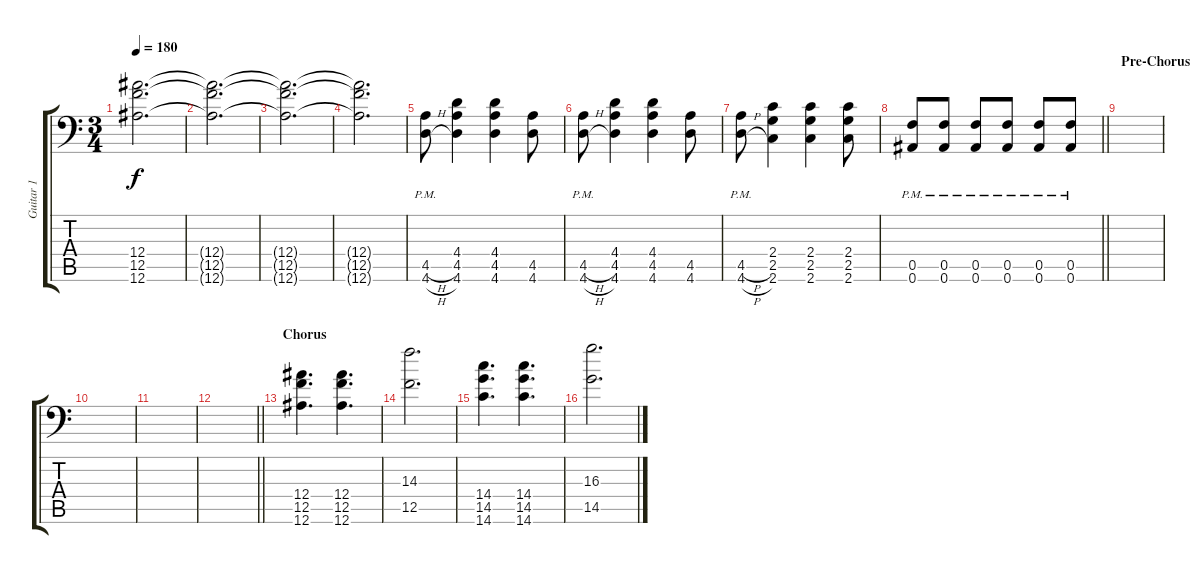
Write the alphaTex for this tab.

\track ("Guitar 1" "Guitar 1") {instrument overdrivenguitar}
\staff {score tabs}
\tuning (C4 G3 Eb3 Bb2 F2 Bb1) {hide}
\ts (3 4)
\tempo 180
\clef f4
\ks c
(12.4 12.5 12.6).2{d dy f} |
(12.4{t} 12.5{t} 12.6{t}).2{d} |
(12.4{t} 12.5{t} 12.6{t}).2{d} |
(12.4{t} 12.5{t} 12.6{t}).2{d} |
(4.5{h pm} 4.6{h pm}).8 (4.4 4.5 4.6).4 (4.4 4.5 4.6).4 (4.5 4.6).8 |
(4.5{h pm} 4.6{h pm}).8 (4.4 4.5 4.6).4 (4.4 4.5 4.6).4 (4.5 4.6).8 |
(4.5{h pm} 4.6{h pm}).8 (2.4 2.5 2.6).4 (2.4 2.5 2.6).4 (2.4 2.5 2.6).8 |
\barLineRight lightlight
(0.5{pm} 0.6{pm}).8 (0.5{pm} 0.6{pm}).8 (0.5{pm} 0.6{pm}).8 (0.5{pm} 0.6{pm}).8 (0.5{pm} 0.6{pm}).8 (0.5{pm} 0.6{pm}).8 |
\section ("" "Pre-Chorus")
|
|
|
\barLineRight lightlight
|
\section ("" "Chorus")
(12.4 12.5 12.6).4{d} (12.4 12.5 12.6).4{d} |
(14.3 12.5).2{d} |
(14.4 14.5 14.6).4{d} (14.4 14.5 14.6).4{d} |
(16.3 14.5).2{d}
